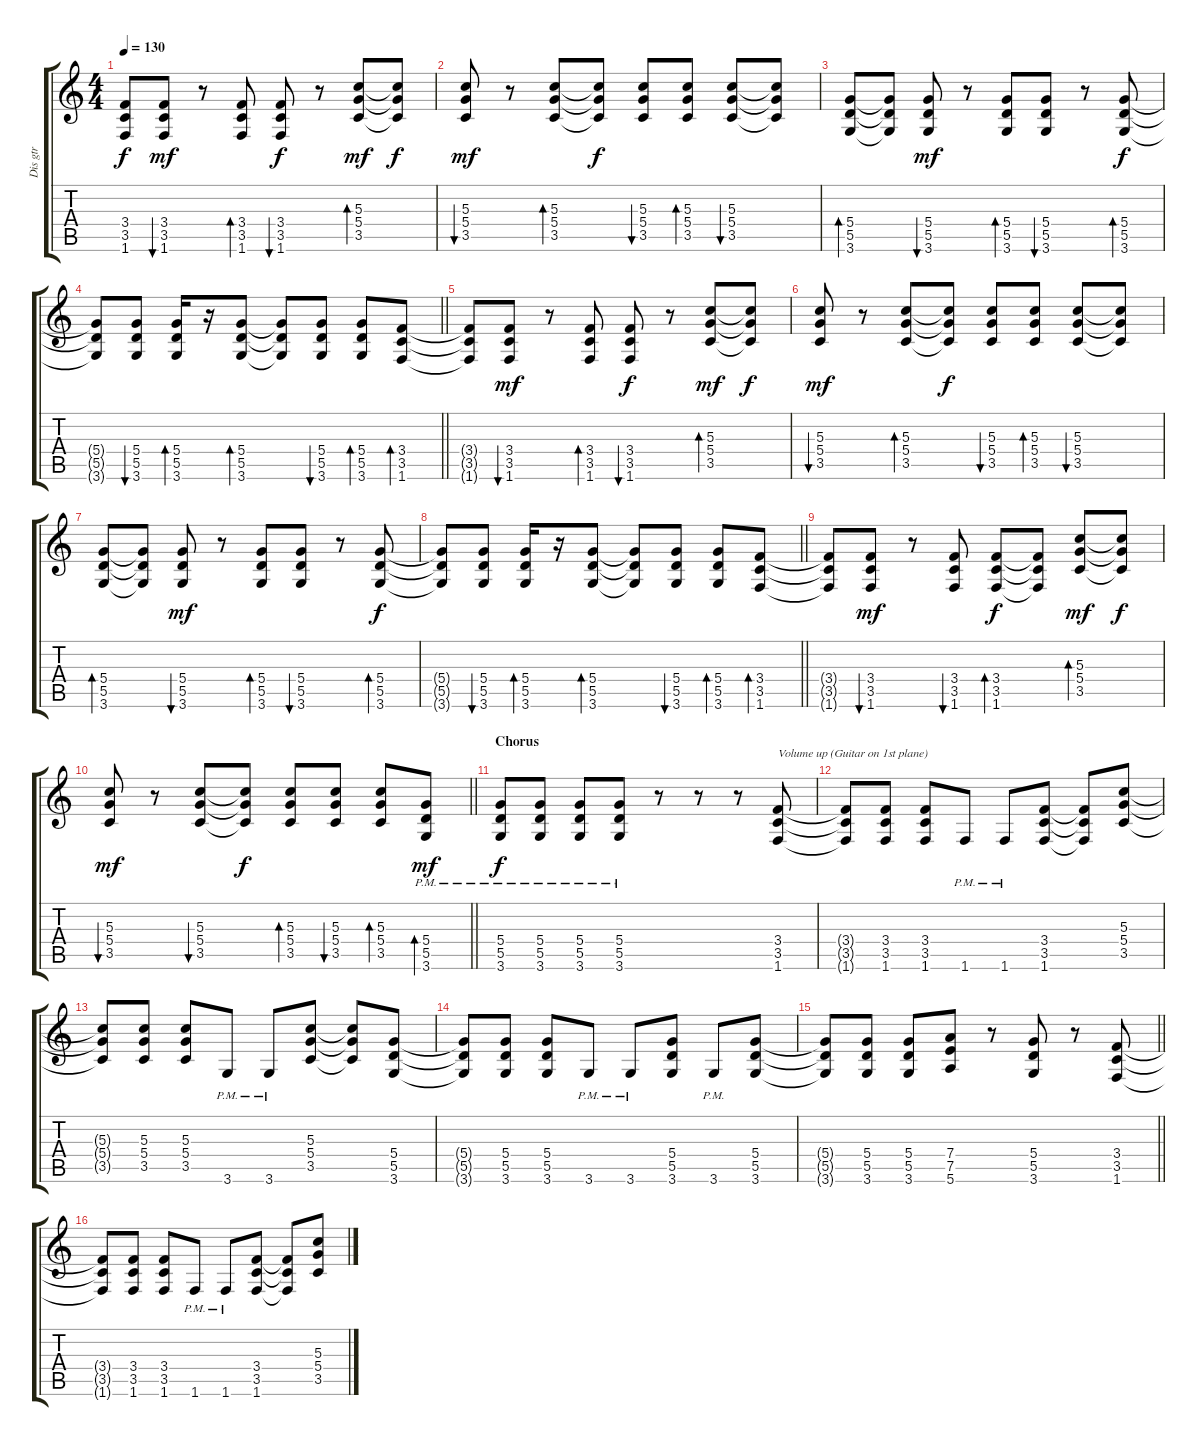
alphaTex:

\track ("Dis gtr" "Dis gtr") {instrument distortionguitar}
\staff {score tabs}
\tuning (E4 B3 G3 D3 A2 E2) {hide}
\ts (4 4)
\tempo 130
\clef g2
\ks c
(3.4{t} 3.5{t} 1.6{t}).8{dy f} (3.4 3.5 1.6).8{bu 60 dy mf} r.8 (3.4 3.5 1.6).8{bd 60} (3.4 3.5 1.6).8{bu 60 dy f} r.8 (5.3 5.4 3.5).8{bd 60 dy mf} (5.3{t} 5.4{t} 3.5{t}).8{dy f} |
(5.3 5.4 3.5).8{bu 60 dy mf} r.8 (5.3 5.4 3.5).8{bd 60} (5.3{t} 5.4{t} 3.5{t}).8{dy f} (5.3 5.4 3.5).8{bu 60} (5.3 5.4 3.5).8{bd 60} (5.3 5.4 3.5).8{bu 60} (5.3{t} 5.4{t} 3.5{t}).8 |
(5.4 5.5 3.6).8{bd 60} (5.4{t} 5.5{t} 3.6{t}).8 (5.4 5.5 3.6).8{bu 60 dy mf} r.8 (5.4 5.5 3.6).8{bd 60} (5.4 5.5 3.6).8{bu 60} r.8 (5.4 5.5 3.6).8{bd 60 dy f} |
\barLineRight lightlight
(5.4{t} 5.5{t} 3.6{t}).8 (5.4 5.5 3.6).8{bu 60} (5.4 5.5 3.6).16{bd 60} r.16 (5.4 5.5 3.6).8{bd 60} (5.4{t} 5.5{t} 3.6{t}).8 (5.4 5.5 3.6).8{bu 60} (5.4 5.5 3.6).8{bd 60} (3.4 3.5 1.6).8{bd 60} |
(3.4{t} 3.5{t} 1.6{t}).8 (3.4 3.5 1.6).8{bu 60 dy mf} r.8 (3.4 3.5 1.6).8{bd 60} (3.4 3.5 1.6).8{bu 60 dy f} r.8 (5.3 5.4 3.5).8{bd 60 dy mf} (5.3{t} 5.4{t} 3.5{t}).8{dy f} |
(5.3 5.4 3.5).8{bu 60 dy mf} r.8 (5.3 5.4 3.5).8{bd 60} (5.3{t} 5.4{t} 3.5{t}).8{dy f} (5.3 5.4 3.5).8{bu 60} (5.3 5.4 3.5).8{bd 60} (5.3 5.4 3.5).8{bu 60} (5.3{t} 5.4{t} 3.5{t}).8 |
(5.4 5.5 3.6).8{bd 60} (5.4{t} 5.5{t} 3.6{t}).8 (5.4 5.5 3.6).8{bu 60 dy mf} r.8 (5.4 5.5 3.6).8{bd 60} (5.4 5.5 3.6).8{bu 60} r.8 (5.4 5.5 3.6).8{bd 60 dy f} |
\barLineRight lightlight
(5.4{t} 5.5{t} 3.6{t}).8 (5.4 5.5 3.6).8{bu 60} (5.4 5.5 3.6).16{bd 60} r.16 (5.4 5.5 3.6).8{bd 60} (5.4{t} 5.5{t} 3.6{t}).8 (5.4 5.5 3.6).8{bu 60} (5.4 5.5 3.6).8{bd 60} (3.4 3.5 1.6).8{bd 60} |
(3.4{t} 3.5{t} 1.6{t}).8 (3.4 3.5 1.6).8{bu 60 dy mf} r.8 (3.4 3.5 1.6).8{bu 60} (3.4 3.5 1.6).8{bd 60 dy f} (3.4{t} 3.5{t} 1.6{t}).8 (5.3 5.4 3.5).8{bd 60 dy mf} (5.3{t} 5.4{t} 3.5{t}).8{dy f} |
\barLineRight lightlight
(5.3 5.4 3.5).8{bu 60 dy mf} r.8 (5.3 5.4 3.5).8{bu 60} (5.3{t} 5.4{t} 3.5{t}).8{dy f} (5.3 5.4 3.5).8{bd 60} (5.3 5.4 3.5).8{bu 60} (5.3 5.4 3.5).8{bd 60} (5.4{pm} 5.5 3.6).8{bd 60 dy mf} |
\section ("" "Chorus")
(5.4{pm} 5.5{pm} 3.6{pm}).8{dy f} (5.4{pm} 5.5{pm} 3.6{pm}).8 (5.4{pm} 5.5{pm} 3.6{pm}).8 (5.4{pm} 5.5{pm} 3.6{pm}).8 r.8 r.8 r.8 (3.4 3.5 1.6).8{txt "Volume up (Guitar on 1st plane)" volume 13} |
(3.4{t} 3.5{t} 1.6{t}).8 (3.4 3.5 1.6).8 (3.4 3.5 1.6).8 1.6{pm}.8 1.6{pm}.8 (3.4 3.5 1.6).8 (3.4{t} 3.5{t} 1.6{t}).8 (5.3 5.4 3.5).8 |
(5.3{t} 5.4{t} 3.5{t}).8 (5.3 5.4 3.5).8 (5.3 5.4 3.5).8 3.6{pm}.8 3.6{pm}.8 (5.3 5.4 3.5).8 (5.3{t} 5.4{t} 3.5{t}).8 (5.4 5.5 3.6).8 |
(5.4{t} 5.5{t} 3.6{t}).8 (5.4 5.5 3.6).8 (5.4 5.5 3.6).8 3.6{pm}.8 3.6{pm}.8 (5.4 5.5 3.6).8 3.6{pm}.8 (5.4 5.5 3.6).8 |
\barLineRight lightlight
(5.4{t} 5.5{t} 3.6{t}).8 (5.4 5.5 3.6).8 (5.4 5.5 3.6).8 (7.4 7.5 5.6).8 r.8 (5.4 5.5 3.6).8 r.8 (3.4 3.5 1.6).8 |
(3.4{t} 3.5{t} 1.6{t}).8 (3.4 3.5 1.6).8 (3.4 3.5 1.6).8 1.6{pm}.8 1.6{pm}.8 (3.4 3.5 1.6).8 (3.4{t} 3.5{t} 1.6{t}).8 (5.3 5.4 3.5).8
